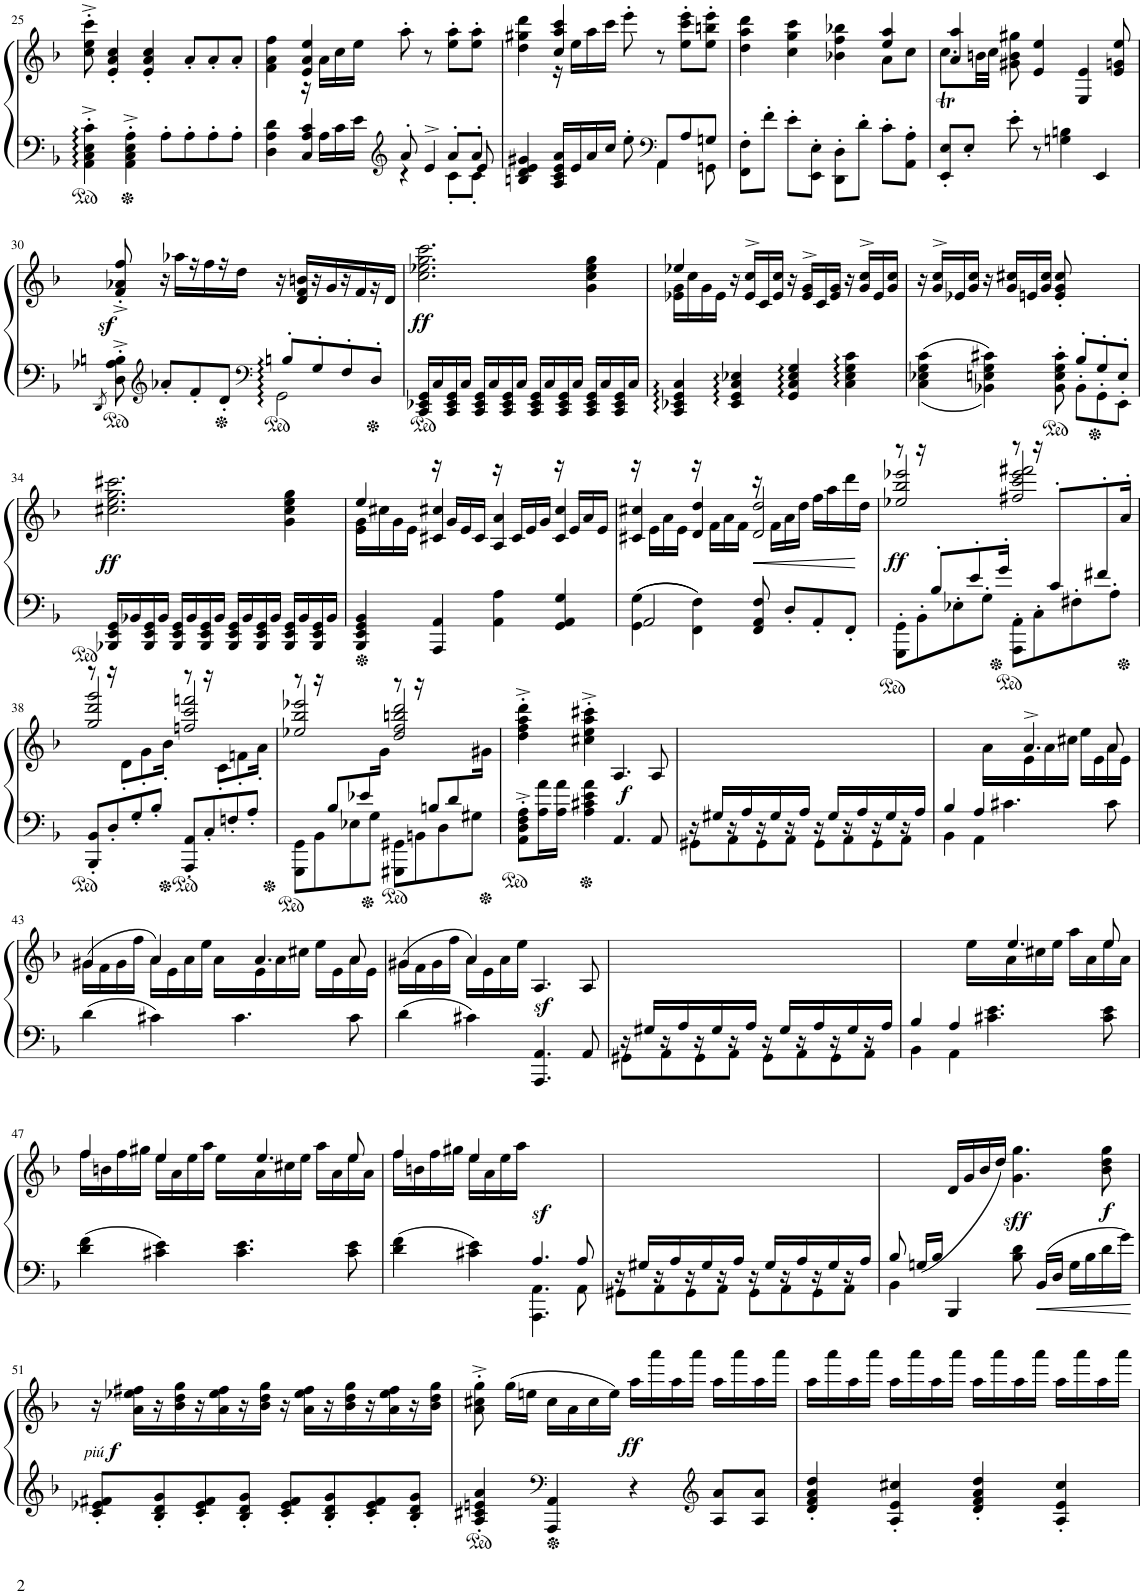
**kern	**kern	**dynam
*part1	*part1	*part1
*staff2	*staff1	*staff1/2
*I"Piano	*	*
*I'Pno.	*	*
!!LO:PB:g=z
*clefF4	*clefG2	*
*k[b-]	*k[b-]	*
*M4/4	*M4/4	*
*met(c)	*met(c)	*
=25	=25	=25
4AA\'`^ 4C\'`^ 4E\'`^ 4c\'`^	8cc\'^ 8ee\'^ 8ccc\'^	.
.	4e/'` 4a/'` 4cc/'`	.
4AA\'`^ 4C\'`^ 4E\'`^ 4A\'`^	.	.
.	4e/'` 4a/'` 4cc/'`	.
8A'\L	.	.
8A'\	8a'/L	.
8A'\	8a'/	.
8A'\J	8a'/J	.
=26	=26	=26
*^	*^	*
*	*^	*	*	*
4D\ 4A\ 4d\	4ryy	4ryy	4f\^ 4a\^ 4ff\^	4ryy	.
4C/ 4A/ 4c/	16ryy	4ryy	4e/^ 4a/^ 4ee/^	16r	.
.	16A\LL	.	.	16a\LL	.
.	16c\	.	.	16cc\	.
.	16e\JJ	.	.	16ee\JJ	.
*clefG2	*	*	*	*	*
8a'/	4r	4ryy	8aa'>\	2ryy	.
4e^/	.	.	8r	.	.
.	8a'/L	8c'\L	8ee\'> 8aa\'>L	.	.
8e/	8a'/J	8c'\J	8ee\'> 8aa\'>J	.	.
*	*v	*v	*	*	*
=27	=27	=27	=27	=27
4Bn/ 4d/ 4e/ 4g#X/	4ryy	4dd\^ 4gg#X\^ 4ddd\^	4ryy	.
16A/ 16c/ 16e/ 16a/LL	4ryy	4cc/^ 4aa/^ 4ccc/^	16r	.
16e/	.	.	16ee\LL	.
16a/	.	.	16aa\	.
16cc/JJ	.	.	16ccc\JJ	.
8ee'>\	8ryy	8eee'>\	2ryy	.
*clefF4	*	*	*	*
8AA/L	4AA\	8r	.	.
8A/	.	8ee\'> 8ccc\'> 8eee\'>L	.	.
8Gn/J	8GGn\	8ee\'> 8bbn\'> 8eee\'>J	.	.
*v	*v	*	*	*
=28	=28	=28	=28
8FF\' 8F\'L	4dd\ 4aa\ 4ddd\	4ryy	.
8f'\J	.	.	.
8e'\L	4cc\ 4gg\ 4ccc\	4ryy	.
8EE\' 8E\'J	.	.	.
8DD\' 8D\'L	4b-X\ 4ff\ 4bb-X\	4ryy	.
8d'\J	.	.	.
8c'\L	8a\L	4ee/ 4aa/	.
8AA\' 8A\'J	8cc\J	.	.
=29	=29	=29	=29
8EE/' 8E/'L	4a/ 4aa/	8.ccT\L	.
8E'/J	.	.	.
.	.	32bn\LL	.
.	.	32cc\JJJ	.
8e'\	8g#X\ 8b\ 8gg#X\	4ryy	.
8r	4e/ 4ee/	.	.
4Gn\ 4Bn\	.	2ryy	.
.	4E/ 4e/	.	.
4EE/	.	.	.
.	8e/ 8gn/ 8ee/	.	.
*	*v	*v	*
!!LO:LB:g=z
=30	=30	=30
8qDD/	.	.
*^	*	*
!	!	!	!LO:DY:a=2
8D\'>^> 8A-X\'>^> 8Bn\'>^>	2ryy	8f/'^ 8a-X/'^ 8ff/'^	sf
*clefG2	*	*	*
8a-X'/L	.	16r	.
.	.	16aa-X\LL	.
8f'/	.	16r	.
.	.	16ff\	.
8d'/J	.	16r	.
.	.	16dd\JJ	.
*clefF4	*	*	*
8Bn'/L	2GG\	16r	.
.	.	16d/ 16f/ 16bn/LL	.
8G'/	.	16r	.
.	.	16g/	.
8F'/	.	16r	.
.	.	16f/	.
8D'/J	.	16r	.
.	.	16d/JJ	.
*v	*v	*	*
=31	=31	=31
!	!	!LO:DY:b
16CC/ 16EE-X/ 16GG/LL	2.cc\^ 2.ee-X\^ 2.gg\^ 2.ccc\^	ff
16C/	.	.
16CC/ 16EE-/ 16GG/	.	.
16C/JJ	.	.
16CC/ 16EE-/ 16GG/LL	.	.
16C/	.	.
16CC/ 16EE-/ 16GG/	.	.
16C/JJ	.	.
16CC/ 16EE-/ 16GG/LL	.	.
16C/	.	.
16CC/ 16EE-/ 16GG/	.	.
16C/JJ	.	.
16CC/ 16EE-/ 16GG/LL	4g\^ 4cc\^ 4ee-\^ 4gg\^	.
16C/	.	.
16CC/ 16EE-/ 16GG/	.	.
16C/JJ	.	.
=32	=32	=32
*	*^	*
4CC/^ 4EE-X/^ 4GG/^ 4C/^	16e-X\ 16g\LL	4ee-X^/	.
.	16cc\	.	.
.	16g\	.	.
.	16e-\JJ	.	.
4EE-/^ 4GG/^ 4C/^ 4E-X/^	16r	4ryy	.
.	16e-/^> 16cc/^>LL	.	.
.	16c/	.	.
.	16e-/ 16cc/JJ	.	.
4GG/^ 4C/^ 4E-/^ 4G/^	16r	2ryy	.
.	16e-/^> 16g/^>LL	.	.
.	16c/	.	.
.	16e-/ 16g/JJ	.	.
4C\^ 4E-\^ 4G\^ 4c\^	16r	.	.
.	16g/^> 16cc/^>LL	.	.
.	16e-/	.	.
.	16g/ 16cc/JJ	.	.
*	*v	*v	*
=33	=33	=33
*^	*	*
8ryy	4C\ 4E-X\ 4G\ 4c\	16r	.
.	.	16g/^> 16cc/^>LL	.
.	.	16e-X/	.
.	.	16g/ 16cc/JJ	.
.	4BB-X\ 4En\ 4G\ 4c#X\	16r	.
.	.	16g/ 16cc#X/LL	.
.	.	16en/	.
.	.	16g/ 16cc#/JJ	.
.	8BB-\'> 8E\'> 8G\'> 8c#\'>	8e/' 8g/' 8cc#/'	.
8B-'>/L	8BB-'\L	4.ryy	.
8G'>/	8GG'\	.	.
8E'>/J	8EE'\J	.	.
!!LO:LB:g=z
=34	=34	=34	=34
!	!	!	!LO:DY:b
*v	*v	*	*
16BBB-X/ 16EE/ 16GG/LL	2.cc#X\^ 2.ee\^ 2.gg\^ 2.ccc#X\^	ff
16BB-X/	.	.
16BBB-/ 16EE/ 16GG/	.	.
16BB-/JJ	.	.
16BBB-/ 16EE/ 16GG/LL	.	.
16BB-/	.	.
16BBB-/ 16EE/ 16GG/	.	.
16BB-/JJ	.	.
16BBB-/ 16EE/ 16GG/LL	.	.
16BB-/	.	.
16BBB-/ 16EE/ 16GG/	.	.
16BB-/JJ	.	.
16BBB-/ 16EE/ 16GG/LL	4g\^ 4cc#\^ 4ee\^ 4gg\^	.
16BB-/	.	.
16BBB-/ 16EE/ 16GG/	.	.
16BB-/JJ	.	.
=35	=35	=35
*	*^	*
4BBB-/ 4EE/ 4GG/ 4BB-/	16e\ 16g\LL	4ee^/	.
.	16cc#X\	.	.
.	16g\	.	.
.	16e\JJ	.	.
4AAA/ 4AA/	16r	4c#X/^ 4cc#X/^	.
.	16g/LL	.	.
.	16e/	.	.
.	16c#/JJ	.	.
4AA\ 4A\	16r	4A/^ 4a/^	.
.	16c#/LL	.	.
.	16e/	.	.
.	16g/JJ	.	.
4GG/ 4AA/ 4G/	16r	4c#/^ 4cc#/^	.
.	16e/LL	.	.
.	16a/	.	.
.	16e/JJ	.	.
=36	=36	=36	=36
*^	*	*	*
4GG\ 4G\	2AA/	16r	4c#X/^ 4cc#X/^	.
.	.	16e\LL	.	.
.	.	16a\	.	.
.	.	16e\JJ	.	.
4FF\ 4F\	.	16r	4d/^ 4dd/^	.
.	.	16f\LL	.	.
.	.	16a\	.	.
.	.	16f\JJ	.	.
!	!	!	!	!LO:HP:b
8FF/ 8AA/ 8F/	2ryy	16r	2d/^ 2dd/^	<
.	.	16f\LL	.	.
8D'/L	.	16a\	.	.
.	.	16dd\JJ	.	.
8AA'/	.	16ff\LL	.	.
.	.	16aa\	.	.
8FF'/J	.	16ddd\	.	.
.	.	16dd\JJ	.	.
*v	*v	*	*	*
*	*v	*v	*
.	.	[
=37	=37	=37
*^	*^	*
!	!	!	!	!LO:DY:b
8.ryy	8GGG\' 8GG\'L	8r	2ee-X/^ 2bb-/^ 2eee-X/^	ff
.	8BB-'\	16r	.	.
8B-'/L	.	16ryy	.	.
.	8E-X'\	.	.	.
8e'/	.	.	.	.
.	8G'\J	.	.	.
16g'/Jk	.	.	.	.
8.ryy	8AAA\' 8AA\'L	8r	2ff#X/^ 2ccc/^ 2eee-/^ 2fff#X/^	.
.	8C'\	16r	.	.
8c'/L	.	4ryy	.	.
.	8F#X'\	.	.	.
8f#X'/	.	.	.	.
.	8A'\J	.	.	.
16ryy	.	16a'/Jk	.	.
*v	*v	*	*	*
!!LO:LB:g=z	!!
=38	=38	=38	=38
8BBB-/' 8BB-/'L	8r	2gg/^ 2ddd/^ 2ggg/^	.
8D'/	16r	.	.
.	8d'<\L	.	.
8G'/	.	.	.
.	8g'<\	.	.
8B-'/J	.	.	.
.	16b-'<\Jk	.	.
8AAA/' 8AA/'L	8r	2ffn/^ 2ccc/^ 2fffn/^	.
8C'/	16r	.	.
.	8c'<\L	.	.
8Fn'/	.	.	.
.	8fn'<\	.	.
8A'/J	.	.	.
.	16a'<\Jk	.	.
=39	=39	=39	=39
*^	*	*	*
8.ryy	8GGG\ 8GG\L	8r	2ee-X/^ 2bb-/^ 2eee-X/^	.
.	8BB-\	16r	.	.
8B-/L	.	4ryy	.	.
.	8E-X\	.	.	.
8e-X/	.	.	.	.
.	8G\J	.	.	.
4ryy	.	16g\Jk	.	.
.	8GGG#X\ 8GG#X\L	8r	2dd/^ 2ff/^ 2bbn/^ 2ddd/^	.
.	8BBn\	16r	.	.
8Bn/L	.	4ryy	.	.
.	8D\	.	.	.
8d/	.	.	.	.
.	8G#X\J	.	.	.
16ryy	.	16g#X\Jk	.	.
*v	*v	*	*	*
*	*v	*v	*
=40	=40	=40
8AA\'^ 8D\'^ 8F\'^ 8A\'^L	4dd\'^ 4ff\'^ 4aa\'^ 4ddd\'^	.
16A\^ 16a\^L	.	.
16A\^ 16a\^JJ	.	.
4A\^ 4c#X\^ 4e\^ 4a\^	4cc#X\'^ 4ee\'^ 4aa\'^ 4ccc#X\'^	.
!	!	!LO:DY:b
4.AA^/	4.A^/	f
8AA^/	8A^/	.
=41	=41	=41
*^	*	*
16ryy	8GG#X\L	16r	.
16G#X/LL	.	16ryy	.
16ryy	8AA\	16r	.
16A/	.	16ryy	.
16ryy	8GG#\	16r	.
16G#/	.	16ryy	.
16ryy	8AA\J	16r	.
16A/JJ	.	16ryy	.
16ryy	8GG#\L	16r	.
16G#/LL	.	16ryy	.
16ryy	8AA\	16r	.
16A/	.	16ryy	.
16ryy	8GG#\	16r	.
16G#/	.	16ryy	.
16ryy	8AA\J	16r	.
16A/JJ	.	16ryy	.
=42	=42	=42	=42
*	*	*^	*
4B-^/	4BB-^\	2ryy	2ryy	.
4A^/	4AA^\	.	.	.
2ryy	4.c#X\	16a\LL	4.a^/	.
.	.	16e\	.	.
.	.	16a\	.	.
.	.	16cc#X\JJ	.	.
.	.	16ee\LL	.	.
.	.	16e\	.	.
.	8c#\	16a\	8a/	.
.	.	16e\JJ	.	.
*v	*v	*	*	*
!!LO:LB:g=z	!!
=43	=43	=43	=43
4d\	(>16g#X\LL	4g#^/	.
.	16f\	.	.
.	16g#\	.	.
.	16ff\JJ	.	.
4c#X\	16a\LL)	4a^/	.
.	16e\	.	.
.	16a\	.	.
.	16ee\JJ	.	.
4.c#\	16a\LL	4.a^/	.
.	16e\	.	.
.	16a\	.	.
.	16cc#X\JJ	.	.
.	16ee\LL	.	.
.	16e\	.	.
8c#\	16a\	8a^/	.
.	16e\JJ	.	.
=44	=44	=44	=44
4d\	(>16g#X\LL	4g#^/	.
.	16f\	.	.
.	16g#\	.	.
.	16ff\JJ	.	.
4c#X\	16a\LL)	4a^/	.
.	16e\	.	.
.	16a\	.	.
.	16ee\JJ	.	.
!	!	!	!LO:DY:b
4.AAA/^ 4.AA/^	4.A^/	2ryy	sf
8AA^/	8A^/	.	.
*	*v	*v	*
=45	=45	=45
*^	*	*
16ryy	8GG#X\L	16r	.
16G#X/LL	.	16ryy	.
16ryy	8AA\	16r	.
16A/	.	16ryy	.
16ryy	8GG#\	16r	.
16G#/	.	16ryy	.
16ryy	8AA\J	16r	.
16A/JJ	.	16ryy	.
16ryy	8GG#\L	16r	.
16G#/LL	.	16ryy	.
16ryy	8AA\	16r	.
16A/	.	16ryy	.
16ryy	8GG#\	16r	.
16G#/	.	16ryy	.
16ryy	8AA\J	16r	.
16A/JJ	.	16ryy	.
=46	=46	=46	=46
*	*	*^	*
4B-^/	4BB-\	2ryy	2ryy	.
4A^/	4AA\	.	.	.
2ryy	4.c#X\ 4.e\	16ee\LL	4.ee^/	.
.	.	16a\	.	.
.	.	16cc#X\	.	.
.	.	16ee\JJ	.	.
.	.	16aa\LL	.	.
.	.	16a\	.	.
.	8c#\ 8e\	16ee\	8ee/	.
.	.	16a\JJ	.	.
*v	*v	*	*	*
!!LO:LB:g=z	!!
=47	=47	=47	=47
4d\ 4f\	16ff\LL	4ff^/	.
.	16bn\	.	.
.	16ff\	.	.
.	16gg#X\JJ	.	.
4c#X\ 4e\	16ee\LL	4ee^/	.
.	16a\	.	.
.	16ee\	.	.
.	16aa\JJ	.	.
4.c#\ 4.e\	16ee\LL	4.ee^/	.
.	16a\	.	.
.	16cc#X\	.	.
.	16ee\JJ	.	.
.	16aa\LL	.	.
.	16a\	.	.
8c#\ 8e\	16ee\	8ee^/	.
.	16a\JJ	.	.
=48	=48	=48	=48
*^	*	*	*
2ryy	4d\ 4f\	16ff\LL	4ff^/	.
.	.	16bn\	.	.
.	.	16ff\	.	.
.	.	16gg#X\JJ	.	.
.	4c#X\ 4e\	16ee\LL	4ee^/	.
.	.	16a\	.	.
.	.	16ee\	.	.
.	.	16aa\JJ	.	.
!	!	!	!	!LO:DY:b
4.A^/	4.AAA\^ 4.AA\^	2ryy	2ryy	sf
8A^/	8AA^\	.	.	.
*	*	*v	*v	*
=49	=49	=49	=49
16ryy	8GG#X\L	16r	.
16G#X/LL	.	16ryy	.
16ryy	8AA\	16r	.
16A/	.	16ryy	.
16ryy	8GG#\	16r	.
16G#/	.	16ryy	.
16ryy	8AA\J	16r	.
16A/JJ	.	16ryy	.
16ryy	8GG#\L	16r	.
16G#/LL	.	16ryy	.
16ryy	8AA\	16r	.
16A/	.	16ryy	.
16ryy	8GG#\	16r	.
16G#/	.	16ryy	.
16ryy	8AA\J	16r	.
16A/JJ	.	16ryy	.
=50	=50	=50	=50
8B-/	4BB-\	4ryy	.
(16Gn/LL	.	.	.
16B-/JJ	.	.	.
2.ryy	4BBB-/	16d/LL	.
.	.	16g/	.
.	.	16b-/	.
.	.	16dd/JJ)	.
!	!	!	!LO:DY:b
.	8B-\^ 8d\^	4.g\^ 4.gg\^	other-dynamics
.	16BB-/LL	.	.
.	16D/JJ	.	.
.	16G\LL	.	.
.	16B-\	.	.
!	!	!	!LO:DY:b
.	16d\	8b-\^ 8dd\^ 8gg\^	f
.	16g\JJ	.	.
*v	*v	*	*
!!LO:LB:g=z
=51	=51	=51
8c/' 8e-X/' 8f#X/'L	16r	.
!	!	!LO:DY:b
!	!	!LO:DY:n=1:b
.	16a\ 16ee-X\ 16ff#X\LL	other-dynamics f
8B-/' 8d/' 8g/'	16r	.
.	16b-\ 16dd\ 16gg\	.
8c/' 8e-/' 8f#/'	16r	.
.	16a\ 16ee-\ 16ff#\	.
8B-/' 8d/' 8g/'J	16r	.
.	16b-\ 16dd\ 16gg\JJ	.
8c/' 8e-/' 8f#/'L	16r	.
.	16a\ 16ee-\ 16ff#\LL	.
8B-/' 8d/' 8g/'	16r	.
.	16b-\ 16dd\ 16gg\	.
8c/' 8e-/' 8f#/'	16r	.
.	16a\ 16ee-\ 16ff#\	.
8B-/' 8d/' 8g/'J	16r	.
.	16b-\ 16dd\ 16gg\JJ	.
=52	=52	=52
4A/' 4c#X/' 4en/' 4a/'	8a\'^ 8cc#X\'^ 8gg\'^	.
.	(16gg\LL	.
.	16een\JJ	.
*clefF4	*	*
4AAA/' 4AA/'	16cc#\LL	.
.	16a\	.
.	16cc#\	.
.	16ee\JJ)	.
!	!	!LO:DY:b
4r	16aa\LL	ff
.	16aaa\	.
.	16aa\	.
.	16aaa\JJ	.
*clefG2	*	*
8A/ 8a/L	16aa\LL	.
.	16aaa\	.
8A/ 8a/J	16aa\	.
.	16aaa\JJ	.
=53	=53	=53
4d/' 4f/' 4a/' 4dd/'	16aa\LL	.
.	16aaa\	.
.	16aa\	.
.	16aaa\JJ	.
4A/' 4e/' 4cc#X/'	16aa\LL	.
.	16aaa\	.
.	16aa\	.
.	16aaa\JJ	.
4d/' 4f/' 4a/' 4dd/'	16aa\LL	.
.	16aaa\	.
.	16aa\	.
.	16aaa\JJ	.
4A/' 4e/' 4cc#/'	16aa\LL	.
.	16aaa\	.
.	16aa\	.
.	16aaa\JJ	.
=	=	=
*-	*-	*-
